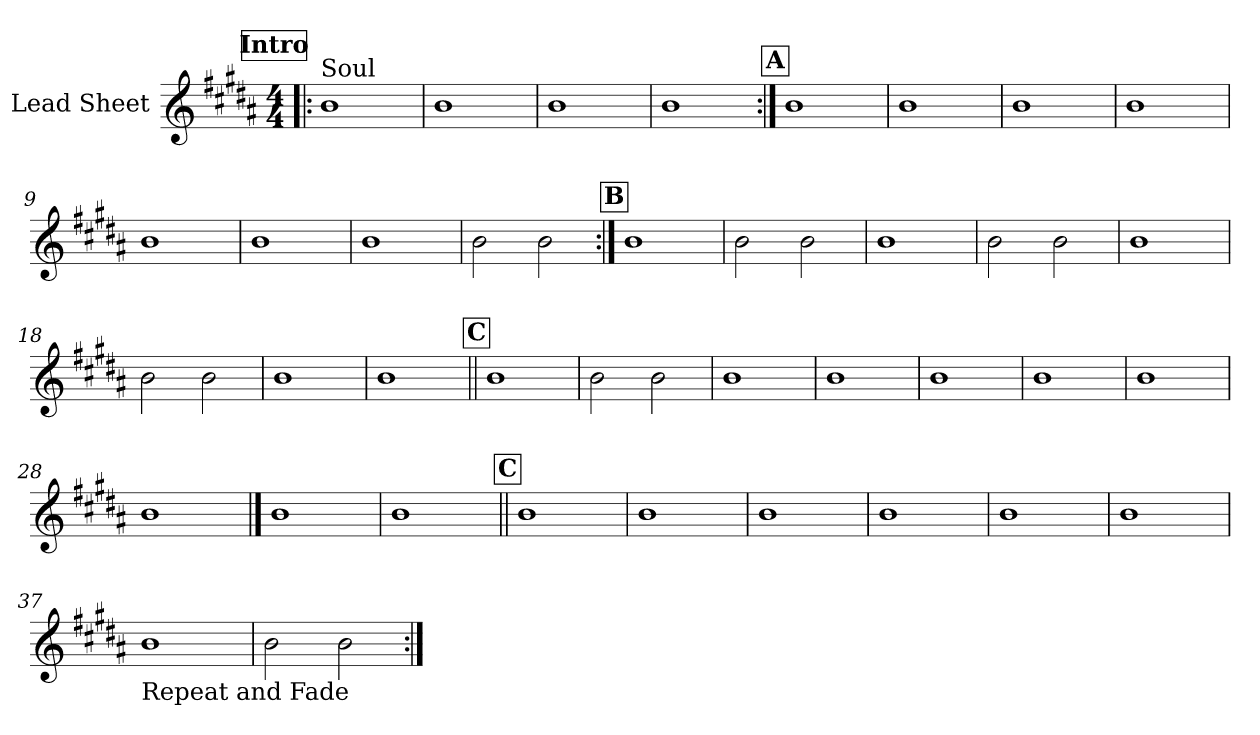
**kern
*part1
*staff1
*I"Lead Sheet
*clefG2
*k[f#c#g#d#a#]
*B:
*M4/4
*MM127
!!LO:REH:place=s1:a:fs=14:t=Intro
=1!|:
!LO:TX:a:t=Soul
1b
=2
1b
=3
1b
=4
1b
!!LO:LB:g=z
!!LO:REH:place=s1:a:fs=14:t=A
=5:|!
1b
=6
1b
=7
1b
=8
1b
!!LO:LB:g=z
=9
1b
=10
1b
=11
1b
=12
2b\
2b\
!!LO:LB:g=z
!!LO:REH:place=s1:a:fs=14:t=B
=13:|!
1b
=14
2b\
2b\
=15
1b
=16
2b\
2b\
!!LO:LB:g=z
=17
1b
=18
2b\
2b\
=19
1b
=20
1b
!!LO:LB:g=z
!!LO:REH:place=s1:a:fs=14:t=C
=21||
1b
=22
2b\
2b\
=23
1b
=24
1b
!!LO:LB:g=z
=25
1b
=26
1b
=27
1b
=28
1b
!!LO:LB:g=z
==29
1b
=30
1b
!!LO:LB:g=z
!!LO:REH:place=s1:a:fs=14:t=C
=31||
1b
=32
1b
=33
1b
=34
1b
!!LO:LB:g=z
=35
1b
=36
1b
=37
!LO:TX:b:t=Repeat and Fade
1b
=38
2b\
2b\
=:|!
*-
